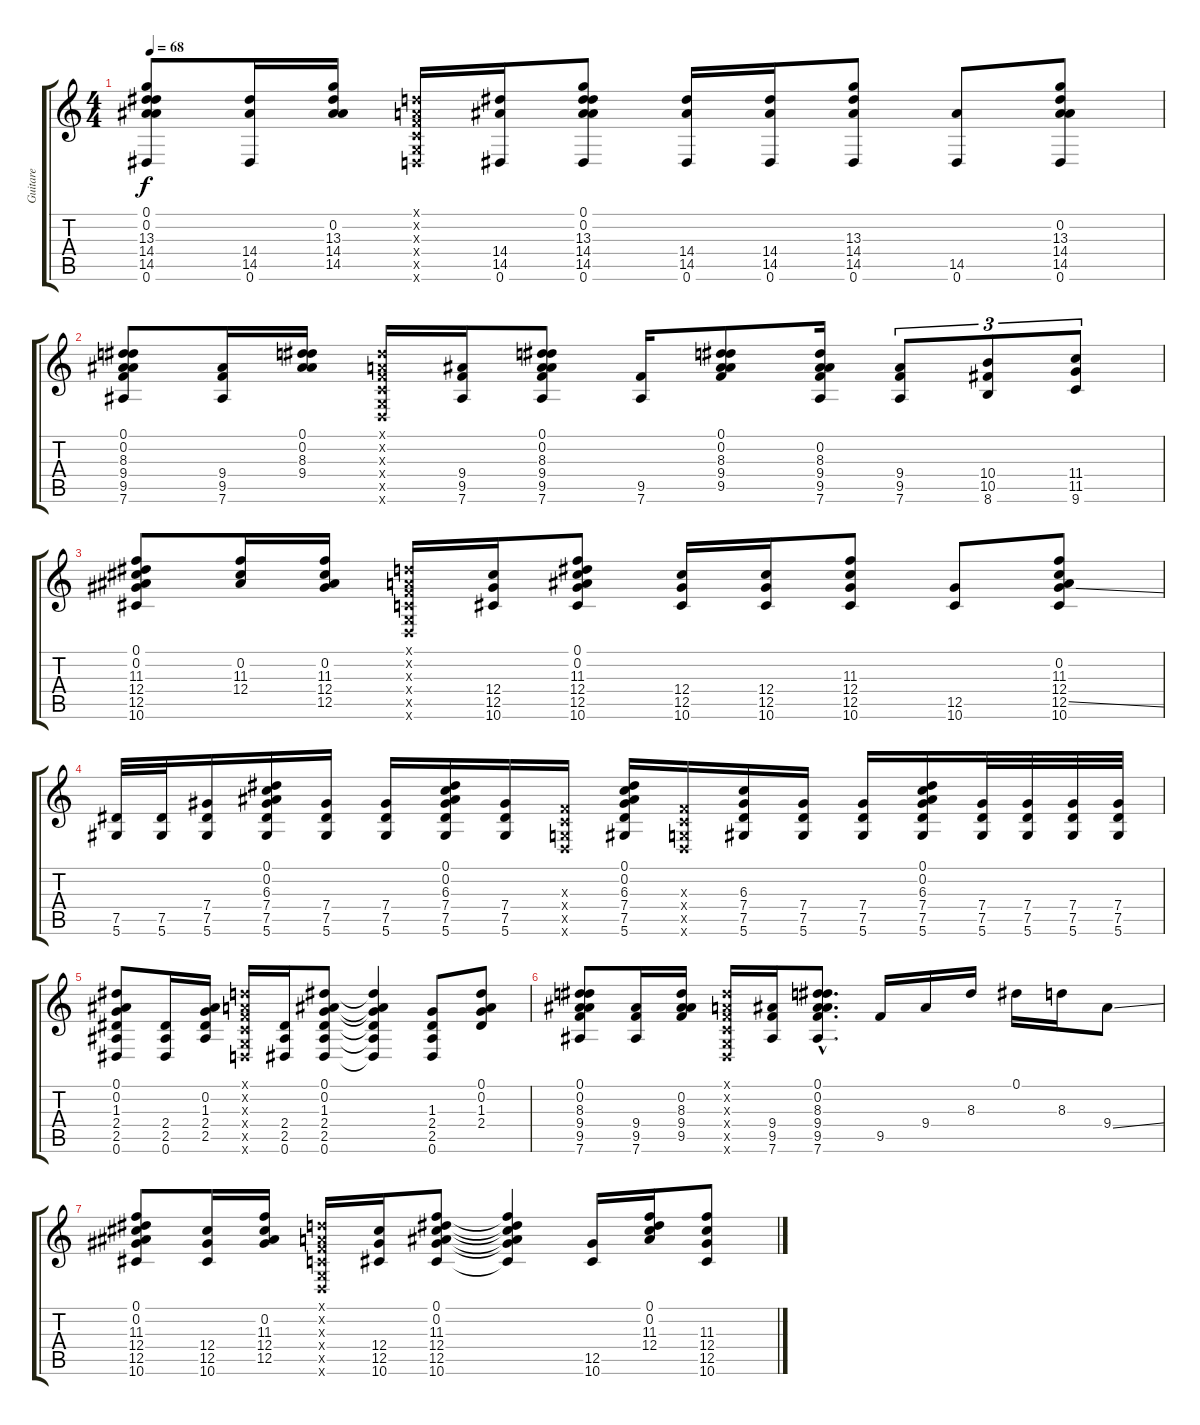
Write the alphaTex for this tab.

\track ("Guitare" "Guitare") {instrument acousticguitarsteel}
\staff {score tabs}
\tuning (Eb4 Bb3 Gb3 Db3 Ab2 Eb2) {hide}
\ts (4 4)
\tempo 68
\clef g2
\ks c
(0.1 0.2 13.3 14.4 14.5 0.6).8{dy f} (14.4 14.5 0.6).16 (0.2 13.3 14.4 14.5).16 (-1.1{x} -1.2{x} -1.3{x} -1.4{x} -1.5{x} -1.6{x}).16 (14.4 14.5 0.6).16 (0.1 0.2 13.3 14.4 14.5 0.6).8 (14.4 14.5 0.6).16 (14.4 14.5 0.6).16 (13.3 14.4 14.5 0.6).8 (14.5 0.6).8 (0.2 13.3 14.4 14.5 0.6).8 |
(0.1 0.2 8.3 9.4 9.5 7.6).8 (9.4 9.5 7.6).16 (0.1 0.2 8.3 9.4).16 (-1.1{x} -1.2{x} -1.3{x} -1.4{x} -1.5{x} -1.6{x}).16 (9.4 9.5 7.6).16 (0.1 0.2 8.3 9.4 9.5 7.6).8 (9.5 7.6).16 (0.1 0.2 8.3 9.4 9.5).8 (0.2 8.3 9.4 9.5 7.6).16 (9.4 9.5 7.6).8{tu (3 2)} (10.4 10.5 8.6).8{tu (3 2)} (11.4 11.5 9.6).8{tu (3 2)} |
(0.1 0.2 11.3 12.4 12.5 10.6).8 (0.2 11.3 12.4).16 (0.2 11.3 12.4 12.5).16 (-1.1{x} -1.2{x} -1.3{x} -1.4{x} -1.5{x} -1.6{x}).16 (12.4 12.5 10.6).16 (0.1 0.2 11.3 12.4 12.5 10.6).8 (12.4 12.5 10.6).16 (12.4 12.5 10.6).16 (11.3 12.4 12.5 10.6).8 (12.5 10.6).8 (0.2 11.3 12.4 12.5{ss} 10.6).8 |
(7.5 5.6).32 (7.5 5.6).32 (7.4 7.5 5.6).16 (0.1 0.2 6.3 7.4 7.5 5.6).16 (7.4 7.5 5.6).16 (7.4 7.5 5.6).16 (0.1 0.2 6.3 7.4 7.5 5.6).16 (7.4 7.5 5.6).16 (-1.3{x} -1.4{x} -1.5{x} -1.6{x}).16 (0.1 0.2 6.3 7.4 7.5 5.6).16 (-1.3{x} -1.4{x} -1.5{x} -1.6{x}).16 (6.3 7.4 7.5 5.6).16 (7.4 7.5 5.6).16 (7.4 7.5 5.6).16 (0.1 0.2 6.3 7.4 7.5 5.6).16 (7.4 7.5 5.6).32 (7.4 7.5 5.6).32 (7.4 7.5 5.6).32 (7.4 7.5 5.6).32 |
(0.1 0.2 1.3 2.4 2.5 0.6).8 (2.4 2.5 0.6).16 (0.2 1.3 2.4 2.5).16 (-1.1{x} -1.2{x} -1.3{x} -1.4{x} -1.5{x} -1.6{x}).16 (2.4 2.5 0.6).16 (0.1 0.2 1.3 2.4 2.5 0.6).8 (0.1{t} 0.2{t} 1.3{t} 2.4{t} 2.5{t} 0.6{t}).4 (1.3 2.4 2.5 0.6).8 (0.1 0.2 1.3 2.4).8 |
(0.1 0.2 8.3 9.4 9.5 7.6).8 (9.4 9.5 7.6).16 (0.2 8.3 9.4 9.5).16 (-1.1{x} -1.2{x} -1.3{x} -1.4{x} -1.5{x} -1.6{x}).16 (9.4 9.5 7.6).16 (0.1{hac} 0.2{hac} 8.3{hac} 9.4{hac} 9.5{hac} 7.6{hac}).8{d} 9.5.16 9.4.16 8.3.16 0.1.16 8.3.16 9.4{ss}.8 |
(0.1 0.2 11.3 12.4 12.5 10.6).8 (12.4 12.5 10.6).16 (0.2 11.3 12.4 12.5).16 (-1.1{x} -1.2{x} -1.3{x} -1.4{x} -1.5{x} -1.6{x}).16 (12.4 12.5 10.6).16 (0.1 0.2 11.3 12.4 12.5 10.6).8 (0.1{t} 0.2{t} 11.3{t} 12.4{t} 12.5{t} 10.6{t}).4 (12.5 10.6).16 (0.1 0.2 11.3 12.4).16 (11.3 12.4 12.5 10.6).8
